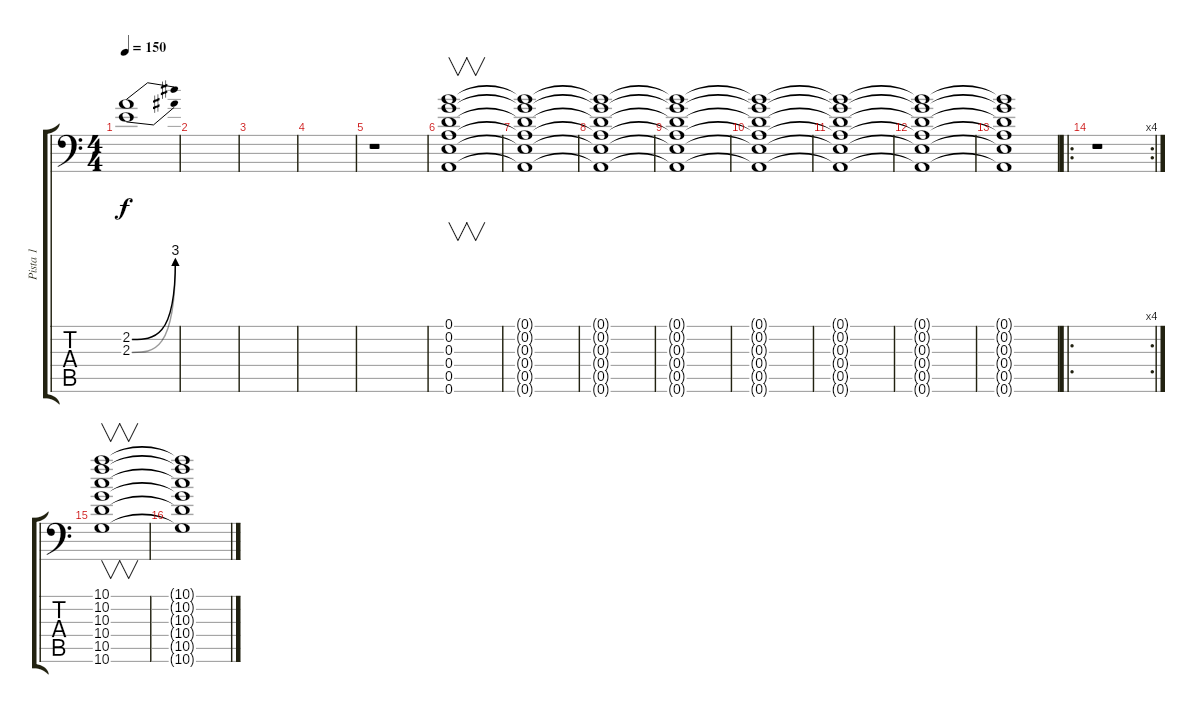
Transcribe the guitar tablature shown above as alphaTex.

\track ("Pista 1" "Pista 1") {instrument distortionguitar}
\staff {score tabs}
\tuning (B3 G3 D3 A2 E2 A1) {hide}
\ts (4 4)
\tempo 150
\clef f4
\ks c
(2.2{be (bend 0 0 60 12)} 2.3{be (bend 0 0 60 12)}).1{dy f instrument distortionguitar} |
|
|
|
r.1 |
(0.1 0.2 0.3 0.4 0.5 0.6).1{v} |
(0.1{t} 0.2{t} 0.3{t} 0.4{t} 0.5{t} 0.6{t}).1 |
(0.1{t} 0.2{t} 0.3{t} 0.4{t} 0.5{t} 0.6{t}).1 |
(0.1{t} 0.2{t} 0.3{t} 0.4{t} 0.5{t} 0.6{t}).1 |
(0.1{t} 0.2{t} 0.3{t} 0.4{t} 0.5{t} 0.6{t}).1 |
(0.1{t} 0.2{t} 0.3{t} 0.4{t} 0.5{t} 0.6{t}).1 |
(0.1{t} 0.2{t} 0.3{t} 0.4{t} 0.5{t} 0.6{t}).1 |
(0.1{t} 0.2{t} 0.3{t} 0.4{t} 0.5{t} 0.6{t}).1 |
\ro
\rc 4
r.1 |
(10.1 10.2 10.3 10.4 10.5 10.6).1{v} |
(10.1{t} 10.2{t} 10.3{t} 10.4{t} 10.5{t} 10.6{t}).1
